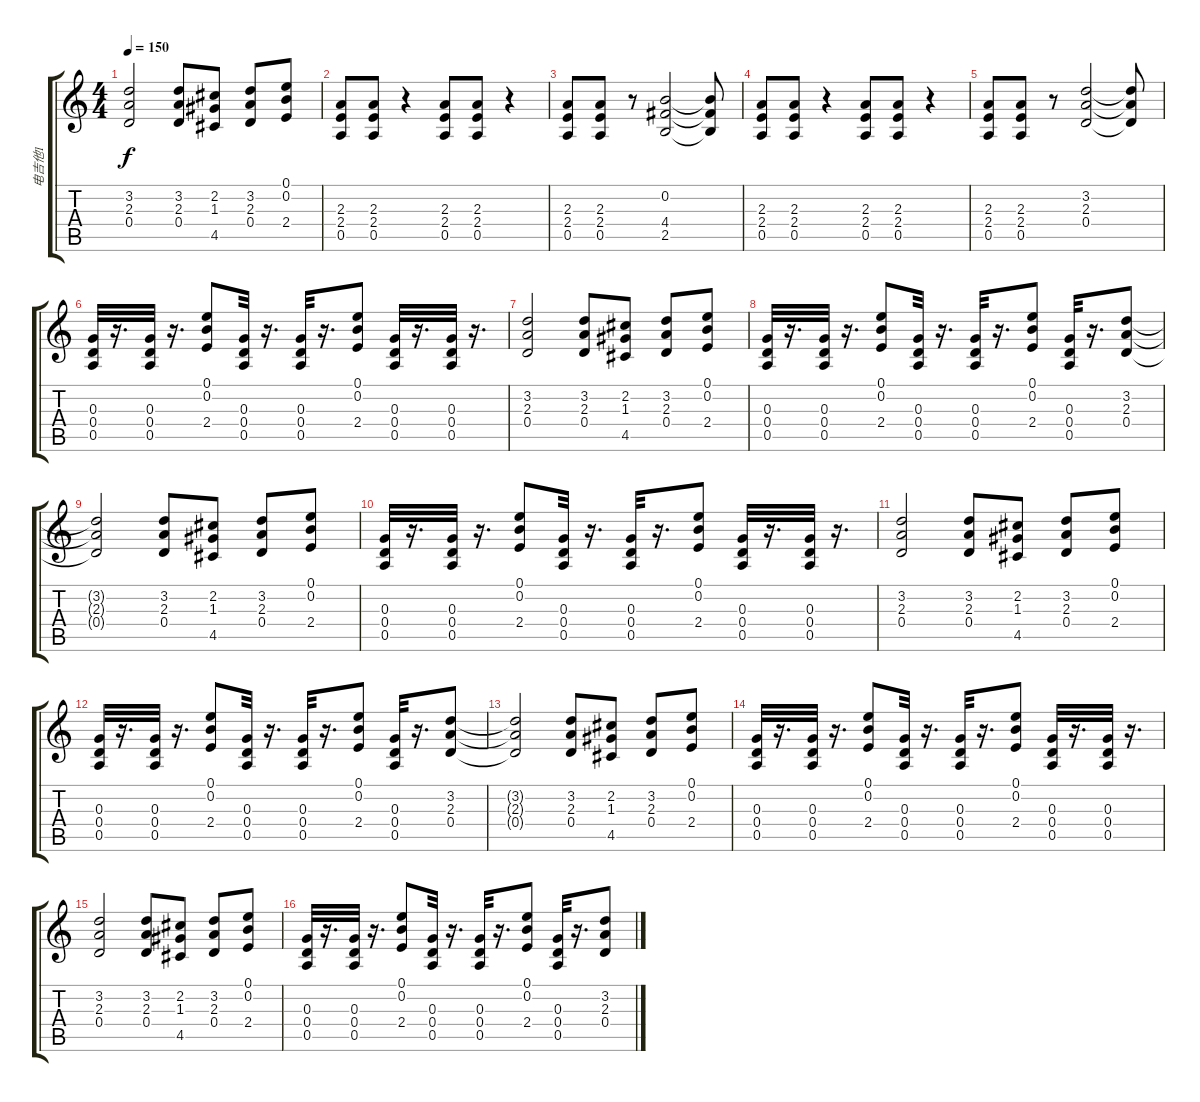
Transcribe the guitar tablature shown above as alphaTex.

\track ("电吉他1" "电吉他1") {instrument distortionguitar}
\staff {score tabs}
\tuning (E4 B3 G3 D3 A2 E2) {hide}
\ts (4 4)
\tempo 150
\clef g2
\ks c
(3.2{t} 2.3{t} 0.4{t}).2{dy f} (3.2 2.3 0.4).8 (2.2 1.3 4.5).8 (3.2 2.3 0.4).8 (0.1 0.2 2.4).8 |
(2.3 2.4 0.5).8 (2.3 2.4 0.5).8 r.4 (2.3 2.4 0.5).8 (2.3 2.4 0.5).8 r.4 |
(2.3 2.4 0.5).8 (2.3 2.4 0.5).8 r.8 (0.2 4.4 2.5).2 (0.2{t} 4.4{t} 2.5{t}).8 |
(2.3 2.4 0.5).8 (2.3 2.4 0.5).8 r.4 (2.3 2.4 0.5).8 (2.3 2.4 0.5).8 r.4 |
(2.3 2.4 0.5).8 (2.3 2.4 0.5).8 r.8 (3.2 2.3 0.4).2 (3.2{t} 2.3{t} 0.4{t}).8 |
(0.3 0.4 0.5).32 r.16{d} (0.3 0.4 0.5).32 r.16{d} (0.1 0.2 2.4).8 (0.3 0.4 0.5).32 r.16{d} (0.3 0.4 0.5).32 r.16{d} (0.1 0.2 2.4).8 (0.3 0.4 0.5).32 r.16{d} (0.3 0.4 0.5).32 r.16{d} |
(3.2 2.3 0.4).2 (3.2 2.3 0.4).8 (2.2 1.3 4.5).8 (3.2 2.3 0.4).8 (0.1 0.2 2.4).8 |
(0.3 0.4 0.5).32 r.16{d} (0.3 0.4 0.5).32 r.16{d} (0.1 0.2 2.4).8 (0.3 0.4 0.5).32 r.16{d} (0.3 0.4 0.5).32 r.16{d} (0.1 0.2 2.4).8 (0.3 0.4 0.5).32 r.16{d} (3.2 2.3 0.4).8 |
(3.2{t} 2.3{t} 0.4{t}).2 (3.2 2.3 0.4).8 (2.2 1.3 4.5).8 (3.2 2.3 0.4).8 (0.1 0.2 2.4).8 |
(0.3 0.4 0.5).32 r.16{d} (0.3 0.4 0.5).32 r.16{d} (0.1 0.2 2.4).8 (0.3 0.4 0.5).32 r.16{d} (0.3 0.4 0.5).32 r.16{d} (0.1 0.2 2.4).8 (0.3 0.4 0.5).32 r.16{d} (0.3 0.4 0.5).32 r.16{d} |
(3.2 2.3 0.4).2 (3.2 2.3 0.4).8 (2.2 1.3 4.5).8 (3.2 2.3 0.4).8 (0.1 0.2 2.4).8 |
(0.3 0.4 0.5).32 r.16{d} (0.3 0.4 0.5).32 r.16{d} (0.1 0.2 2.4).8 (0.3 0.4 0.5).32 r.16{d} (0.3 0.4 0.5).32 r.16{d} (0.1 0.2 2.4).8 (0.3 0.4 0.5).32 r.16{d} (3.2 2.3 0.4).8 |
(3.2{t} 2.3{t} 0.4{t}).2 (3.2 2.3 0.4).8 (2.2 1.3 4.5).8 (3.2 2.3 0.4).8 (0.1 0.2 2.4).8 |
(0.3 0.4 0.5).32 r.16{d} (0.3 0.4 0.5).32 r.16{d} (0.1 0.2 2.4).8 (0.3 0.4 0.5).32 r.16{d} (0.3 0.4 0.5).32 r.16{d} (0.1 0.2 2.4).8 (0.3 0.4 0.5).32 r.16{d} (0.3 0.4 0.5).32 r.16{d} |
(3.2 2.3 0.4).2 (3.2 2.3 0.4).8 (2.2 1.3 4.5).8 (3.2 2.3 0.4).8 (0.1 0.2 2.4).8 |
(0.3 0.4 0.5).32 r.16{d} (0.3 0.4 0.5).32 r.16{d} (0.1 0.2 2.4).8 (0.3 0.4 0.5).32 r.16{d} (0.3 0.4 0.5).32 r.16{d} (0.1 0.2 2.4).8 (0.3 0.4 0.5).32 r.16{d} (3.2 2.3 0.4).8
